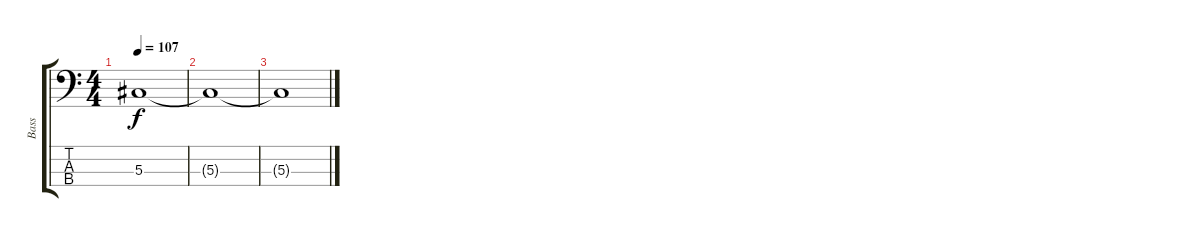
\track ("Bass" "Bass") {instrument electricbasspick}
\staff {score tabs}
\tuning (Gb2 Db2 Ab1 Db1) {hide}
\ts (4 4)
\tempo 107
\clef f4
\ks c
5.3{t}.1{dy f} |
5.3{t}.1 |
5.3{t}.1
